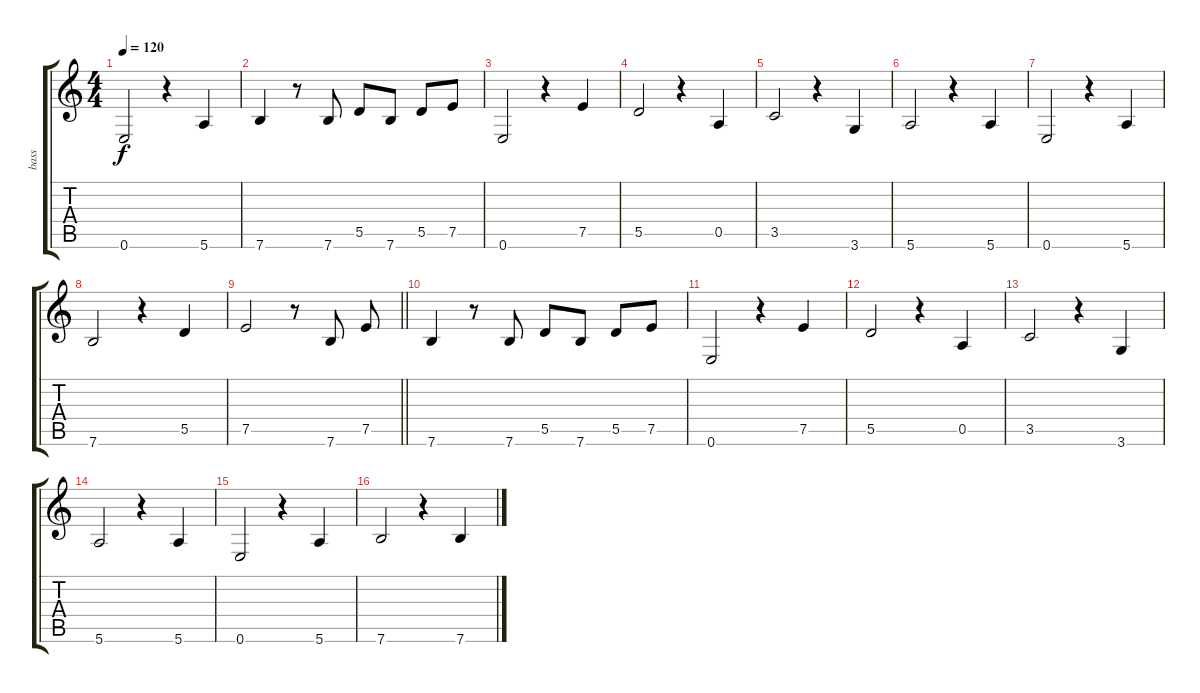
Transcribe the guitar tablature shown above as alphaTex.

\track ("bass" "bass") {instrument electricbassfinger}
\staff {score tabs}
\tuning (E4 B3 G3 D3 A2 E2) {hide}
\ts (4 4)
\tempo 120
\clef g2
\ks c
0.6.2{dy f} r.4 5.6.4 |
7.6.4 r.8 7.6.8 5.5.8 7.6.8 5.5.8 7.5.8 |
0.6.2 r.4 7.5.4 |
5.5.2 r.4 0.5.4 |
3.5.2 r.4 3.6.4 |
5.6.2 r.4 5.6.4 |
0.6.2 r.4 5.6.4 |
7.6.2 r.4 5.5.4 |
\barLineRight lightlight
7.5.2 r.8 7.6.8 7.5.8 |
7.6.4 r.8 7.6.8 5.5.8 7.6.8 5.5.8 7.5.8 |
0.6.2 r.4 7.5.4 |
5.5.2 r.4 0.5.4 |
3.5.2 r.4 3.6.4 |
5.6.2 r.4 5.6.4 |
0.6.2 r.4 5.6.4 |
7.6.2 r.4 7.6.4
